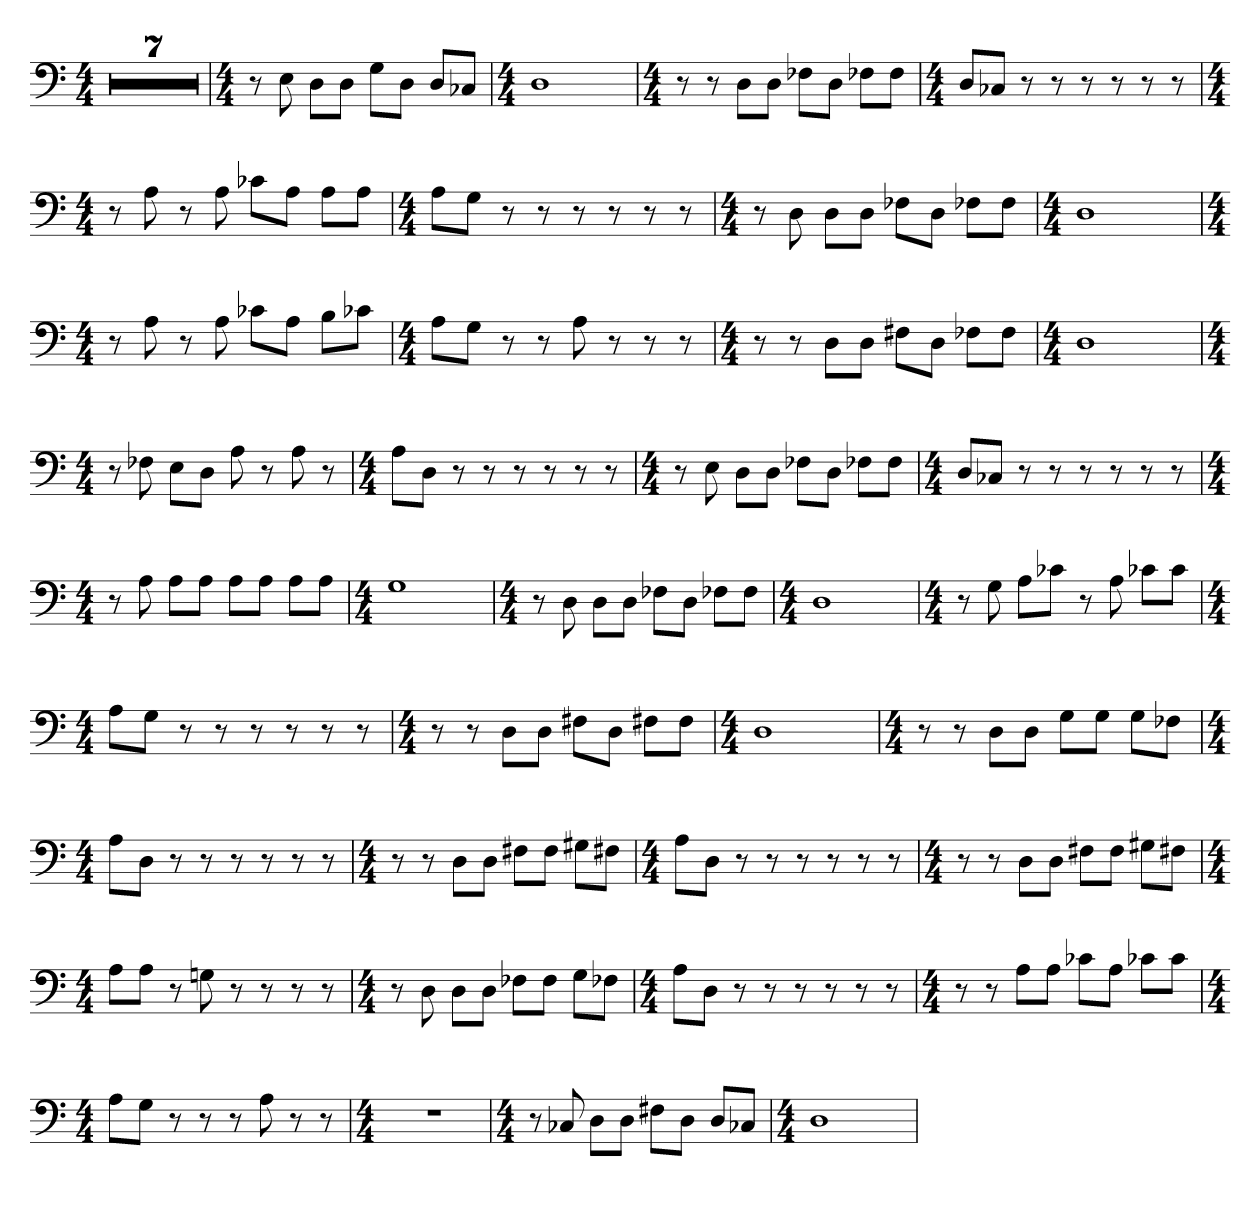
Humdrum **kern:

**kern
*part1
*staff1
*M4/4
=
1r
=
*M4/4
1r
=
*M4/4
1r
=
*M4/4
1r
=
*M4/4
1r
=
*M4/4
1r
=
*M4/4
1r
=
*M4/4
8r
8E
8DL
8DJ
8GL
8DJ
8DL
8C-XJ
=
*M4/4
1D
=
*M4/4
8r
8r
8DL
8DJ
8F-XL
8DJ
8F-XL
8F-J
=
*M4/4
8DL
8C-XJ
8r
8r
8r
8r
8r
8r
=
*M4/4
8r
8A
8r
8A
8c-XL
8AJ
8AL
8AJ
=
*M4/4
8AL
8GJ
8r
8r
8r
8r
8r
8r
=
*M4/4
8r
8D
8DL
8DJ
8F-XL
8DJ
8F-XL
8F-J
=
*M4/4
1D
=
*M4/4
8r
8A
8r
8A
8c-XL
8AJ
8BL
8c-XJ
=
*M4/4
8AL
8GJ
8r
8r
8A
8r
8r
8r
=
*M4/4
8r
8r
8DL
8DJ
8F#XL
8DJ
8F-XL
8F-J
=
*M4/4
1D
=
*M4/4
8r
8F-X
8EL
8DJ
8A
8r
8A
8r
=
*M4/4
8AL
8DJ
8r
8r
8r
8r
8r
8r
=
*M4/4
8r
8E
8DL
8DJ
8F-XL
8DJ
8F-XL
8F-J
=
*M4/4
8DL
8C-XJ
8r
8r
8r
8r
8r
8r
=
*M4/4
8r
8A
8AL
8AJ
8AL
8AJ
8AL
8AJ
=
*M4/4
1G
=
*M4/4
8r
8D
8DL
8DJ
8F-XL
8DJ
8F-XL
8F-J
=
*M4/4
1D
=
*M4/4
8r
8G
8AL
8c-XJ
8r
8A
8c-XL
8c-J
=
*M4/4
8AL
8GJ
8r
8r
8r
8r
8r
8r
=
*M4/4
8r
8r
8DL
8DJ
8F#XL
8DJ
8F#XL
8F#J
=
*M4/4
1D
=
*M4/4
8r
8r
8DL
8DJ
8GL
8GJ
8GL
8F-XJ
=
*M4/4
8AL
8DJ
8r
8r
8r
8r
8r
8r
=
*M4/4
8r
8r
8DL
8DJ
8F#XL
8F#J
8G#XL
8F#XJ
=
*M4/4
8AL
8DJ
8r
8r
8r
8r
8r
8r
=
*M4/4
8r
8r
8DL
8DJ
8F#XL
8F#J
8G#XL
8F#XJ
=
*M4/4
8AL
8AJ
8r
8Gn
8r
8r
8r
8r
=
*M4/4
8r
8D
8DL
8DJ
8F-XL
8F-J
8GL
8F-XJ
=
*M4/4
8AL
8DJ
8r
8r
8r
8r
8r
8r
=
*M4/4
8r
8r
8AL
8AJ
8c-XL
8AJ
8c-XL
8c-J
=
*M4/4
8AL
8GJ
8r
8r
8r
8A
8r
8r
=
*M4/4
1r
=
*M4/4
8r
8C-X
8DL
8DJ
8F#XL
8DJ
8DL
8C-XJ
=
*M4/4
1D
=
*-
